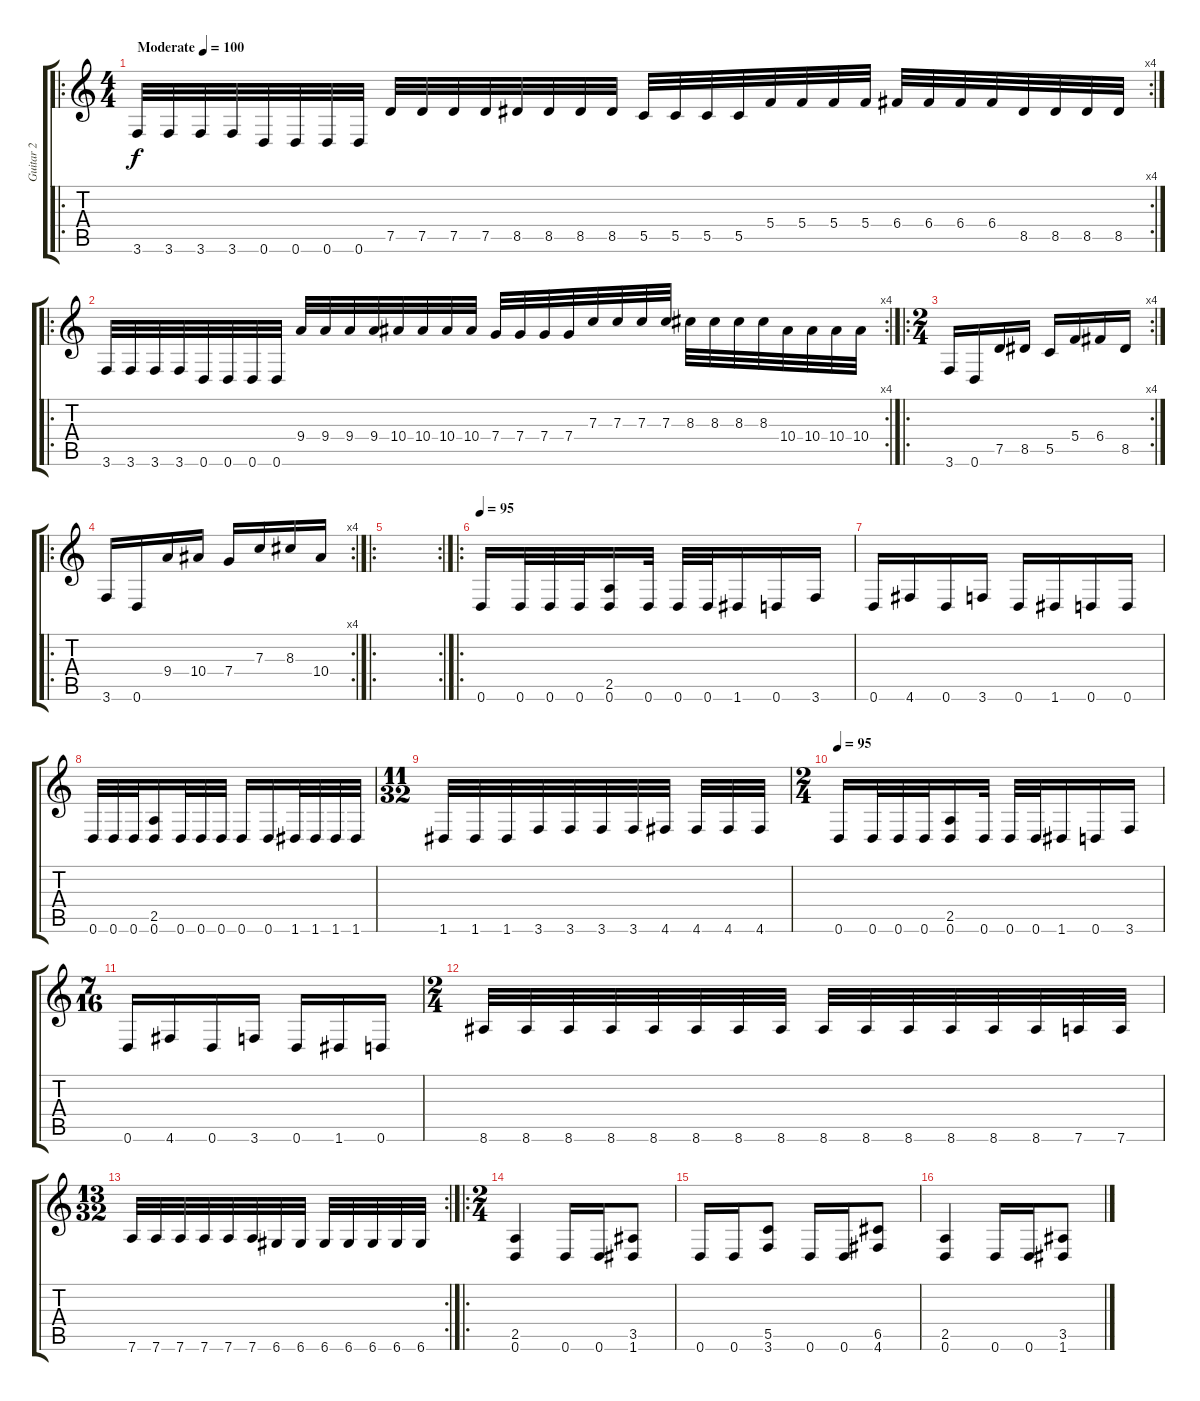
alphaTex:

\track ("Guitar 2" "Guitar 2") {instrument distortionguitar}
\staff {score tabs}
\tuning (D4 A3 F3 C3 G2 D2) {hide}
\ro
\rc 4
\ts (4 4)
\tempo (100 "Moderate")
\clef g2
\ks c
3.6.32{dy f instrument distortionguitar} 3.6.32 3.6.32 3.6.32 0.6.32 0.6.32 0.6.32 0.6.32 7.5.32 7.5.32 7.5.32 7.5.32 8.5.32 8.5.32 8.5.32 8.5.32 5.5.32 5.5.32 5.5.32 5.5.32 5.4.32 5.4.32 5.4.32 5.4.32 6.4.32 6.4.32 6.4.32 6.4.32 8.5.32 8.5.32 8.5.32 8.5.32 |
\ro
\rc 4
3.6.32 3.6.32 3.6.32 3.6.32 0.6.32 0.6.32 0.6.32 0.6.32 9.4.32 9.4.32 9.4.32 9.4.32 10.4.32 10.4.32 10.4.32 10.4.32 7.4.32 7.4.32 7.4.32 7.4.32 7.3.32 7.3.32 7.3.32 7.3.32 8.3.32 8.3.32 8.3.32 8.3.32 10.4.32 10.4.32 10.4.32 10.4.32 |
\ro
\rc 4
\ts (2 4)
3.6.16 0.6.16 7.5.16 8.5.16 5.5.16 5.4.16 6.4.16 8.5.16 |
\ro
\rc 4
3.6.16 0.6.16 9.4.16 10.4.16 7.4.16 7.3.16 8.3.16 10.4.16 |
\ro
\rc 2
|
\ro
\tempo 95
0.6.16 0.6.32 0.6.32 0.6.32 (2.5 0.6).16 0.6.32 0.6.32 0.6.32 1.6.16 0.6.16 3.6.16 |
0.6.16 4.6.16 0.6.16 3.6.16 0.6.16 1.6.16 0.6.16 0.6.16 |
0.6.32 0.6.32 0.6.32 (2.5 0.6).16 0.6.32 0.6.32 0.6.32 0.6.16 0.6.16 1.6.32 1.6.32 1.6.32 1.6.32 |
\ts (11 32)
1.6.32 1.6.32 1.6.32 3.6.32 3.6.32 3.6.32 3.6.32 4.6.32 4.6.32 4.6.32 4.6.32 |
\ts (2 4)
\tempo 95
0.6.16 0.6.32 0.6.32 0.6.32 (2.5 0.6).16 0.6.32 0.6.32 0.6.32 1.6.16 0.6.16 3.6.16 |
\ts (7 16)
0.6.16 4.6.16 0.6.16 3.6.16 0.6.16 1.6.16 0.6.16 |
\ts (2 4)
8.6.32 8.6.32 8.6.32 8.6.32 8.6.32 8.6.32 8.6.32 8.6.32 8.6.32 8.6.32 8.6.32 8.6.32 8.6.32 8.6.32 7.6.32 7.6.32 |
\rc 2
\ts (13 32)
7.6.32 7.6.32 7.6.32 7.6.32 7.6.32 7.6.32 6.6.32 6.6.32 6.6.32 6.6.32 6.6.32 6.6.32 6.6.32 |
\ro
\ts (2 4)
(2.5 0.6).4 0.6.16 0.6.16 (3.5 1.6).8 |
0.6.16 0.6.16 (5.5 3.6).8 0.6.16 0.6.16 (6.5 4.6).8 |
(2.5 0.6).4 0.6.16 0.6.16 (3.5 1.6).8
